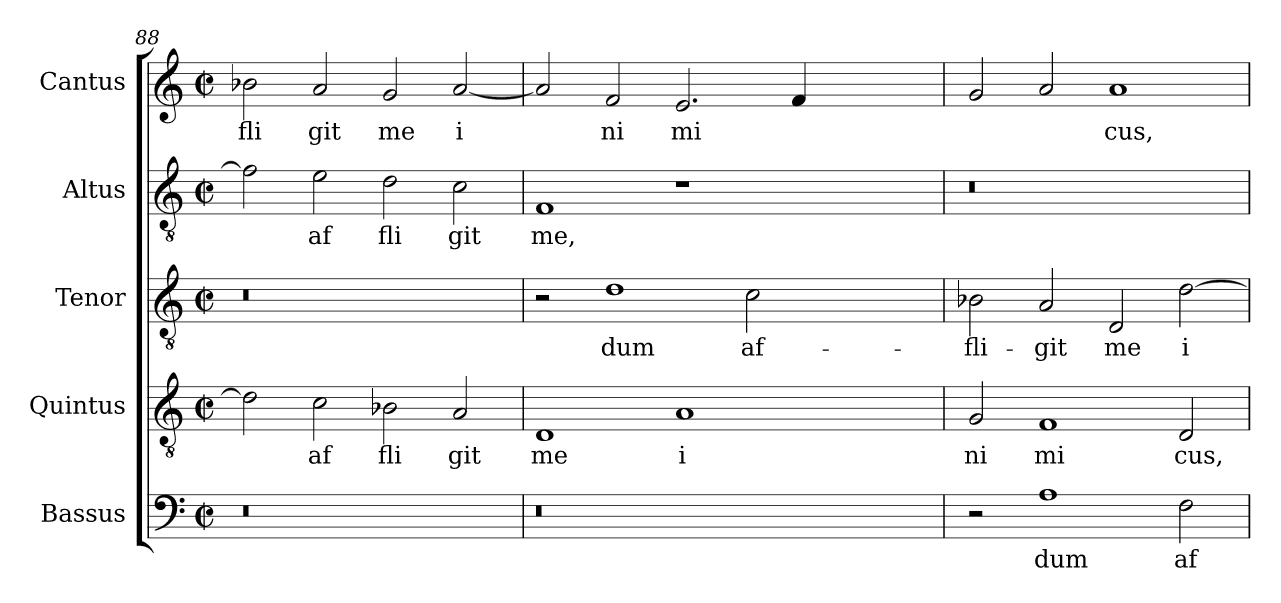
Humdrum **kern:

**kern	**text	**kern	**text	**kern	**text	**kern	**text	**kern	**text
*part5	*part5	*part4	*part4	*part3	*part3	*part2	*part2	*part1	*part1
*staff5	*staff5	*staff4	*staff4	*staff3	*staff3	*staff2	*staff2	*staff1	*staff1
*I"Bassus	*	*I"Quintus	*	*I"Tenor	*	*I"Altus	*	*I"Cantus	*
*clefF4	*	*clefGv2	*	*clefGv2	*	*clefGv2	*	*clefG2	*
*M2/2	*	*M2/2	*	*M2/2	*	*M2/2	*	*M2/2	*
*met(c|)	*	*met(c|)	*	*met(c|)	*	*met(c|)	*	*met(c|)	*
=88	=88	=88	=88	=88	=88	=88	=88	=88	=88
!	!	!	!	!	!	!	!	!	!LO:LY:b:cj
0r	.	2d\]	.	0r	.	2f\]	.	2b-X\	fli
!	!	!	!LO:LY:b:cj	!	!	!	!LO:LY:b:cj	!	!LO:LY:b:cj
.	.	2c\	af	.	.	2e\	af	2a/	git
!	!	!	!LO:LY:b:cj	!	!	!	!LO:LY:b:cj	!	!LO:LY:b:cj
.	.	2B-X\	fli	.	.	2d\	fli	2g/	me
!	!	!	!LO:LY:b:cj	!	!	!	!LO:LY:b:cj	!	!LO:LY:b:rj
.	.	2A/	git	.	.	2c\	git	[<2a/	i
=89	=89	=89	=89	=89	=89	=89	=89	=89	=89
!	!	!	!LO:LY:b:cj	!	!	!	!LO:LY:b:cj	!	!
0r	.	1D	me	2r	.	1F	me,	2a/]	.
!	!	!	!	!	!LO:LY:b:cj	!	!	!	!LO:LY:b:cj
.	.	.	.	1d	dum	.	.	2f/	ni
!	!	!	!LO:LY:b:cj	!	!	!LO:N:vis=1	!	!	!LO:LY:b
.	.	1A	i	.	.	0r	.	2.e/	mi
!	!	!	!	!	!LO:LY:b:cj	!	!	!	!
.	.	.	.	2c\	af-	.	.	.	.
.	.	.	.	.	.	.	.	4f/	.
1ryy	.	1ryy	.	1ryy	.	.	.	1ryy	.
=90	=90	=90	=90	=90	=90	=90	=90	=90	=90
!	!	!	!LO:LY:b:cj	!	!LO:LY:b:cj	!	!	!	!
2r	.	2G/	ni	2B-X\	-fli-	0r	.	2g/	.
!	!LO:LY:b:cj	!	!LO:LY:b:cj	!	!LO:LY:b:cj	!	!	!	!
1A	dum	1F	mi	2A/	-git	.	.	2a/	.
!	!	!	!	!	!LO:LY:b:cj	!	!	!	!LO:LY:b:cj
.	.	.	.	2D/	me	.	.	1a	cus,
!	!LO:LY:b:cj	!	!LO:LY:b:cj	!	!LO:LY:b:rj	!	!	!	!
2F\	af	2D/	cus,	[>2d\	i-	.	.	.	.
=	=	=	=	=	=	=	=	=	=
*-	*-	*-	*-	*-	*-	*-	*-	*-	*-
